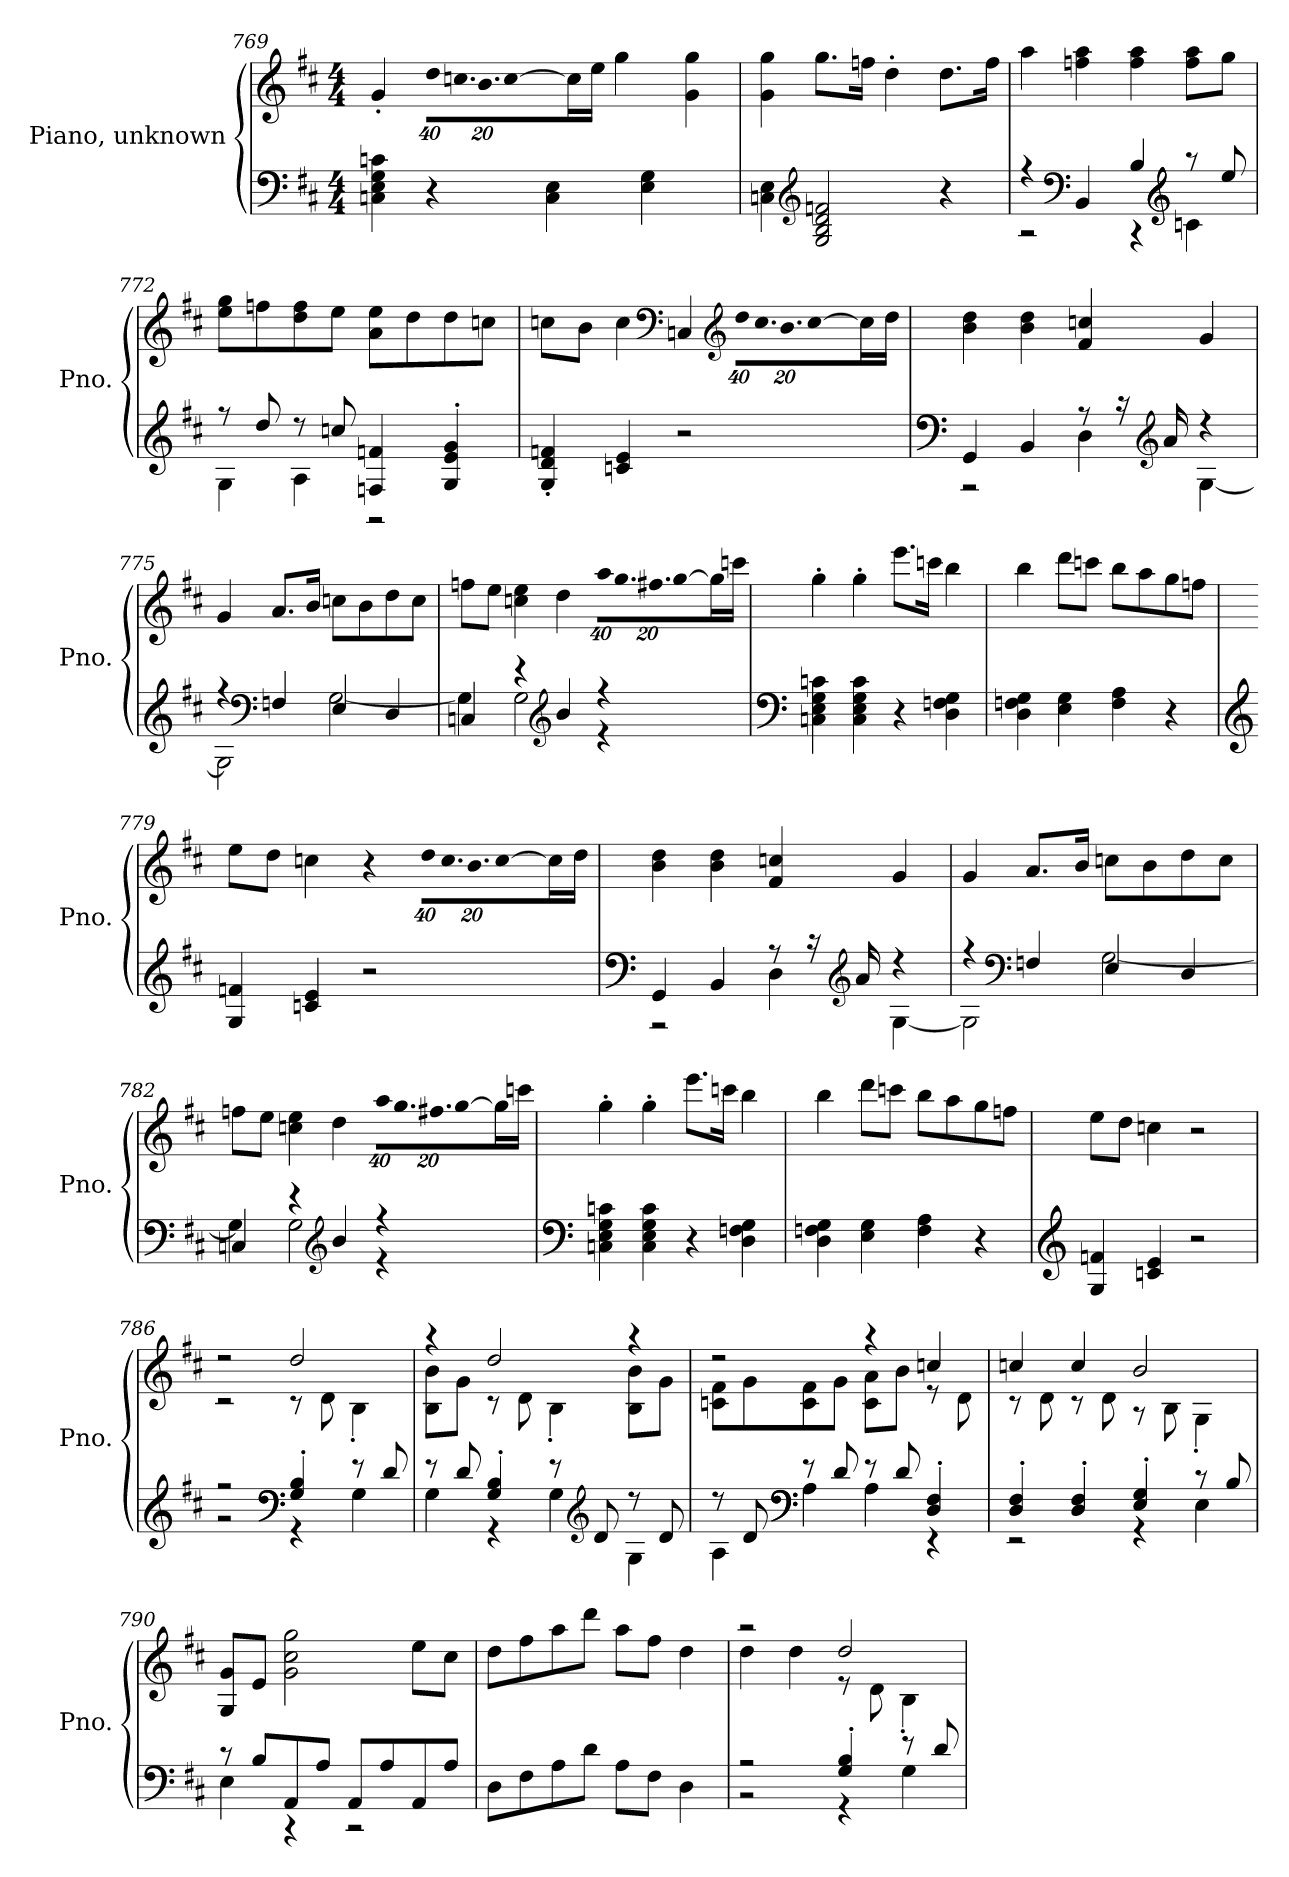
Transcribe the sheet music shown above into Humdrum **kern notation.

**kern	**kern
*part1	*part1
*staff2	*staff1
*I"Piano, unknown	*
*I'Pno.	*
!!LO:PB:g=z
*clefF4	*clefG2
*k[f#c#]	*k[f#c#]
*M4/4	*M4/4
=769	=769
4Cn\ 4E\ 4G\ 4cn\	4g'/
*	*Xbrackettup
!	!LO:N:vis=32
4r	640%23dd\LLL
!	!LO:N:vis=64.
.	640%17ccn\L
!	!LO:N:vis=64.
.	640%17b\J
!	!LO:N:vis=32
.	[640%23cc\J
.	16cc\]
.	16ee\JJ
4C\ 4E\	4gg\
4E\ 4G\	4g\ 4gg\
=770	=770
4Cn\ 4E\	4g\ 4gg\
*clefG2	*
2G/ 2B/ 2d/ 2fn/	8.gg\L
.	16ffn\Jk
.	4dd'\
4r	8.dd\L
.	16ff\Jk
=771	=771
*^	*
4r	2r	4aa\
*clefF4	*	*
4BB/	.	4ffn\ 4aa\
4B/	4r	4ff\ 4aa\
*clefG2	*	*
8r	4cn\	8ff\ 8aa\L
8ee/	.	8gg\J
!!LO:LB:g=z
=772	=772	=772
8r	4G\	8ee\ 8gg\L
8dd/	.	8ffn\
8r	4A\	8dd\ 8ff\
8ccn/	.	8ee\J
4Fn/ 4fn/	2r	8a\ 8ee\L
.	.	8dd\
4G/' 4e/' 4g/'	.	8dd\
.	.	8ccn\J
*v	*v	*
=773	=773
4G/' 4d/' 4fn/'	8ccn\L
.	8b\J
4cn/ 4e/	4cc\
*	*clefF4
2r	4Cn/
*	*clefG2
!	!LO:N:vis=32
.	640%23dd\LLL
!	!LO:N:vis=64.
.	640%17cc\L
!	!LO:N:vis=64.
.	640%17b\J
!	!LO:N:vis=32
.	[640%23cc\J
.	16cc\]
.	16dd\JJ
=774	=774
*clefF4	*
*^	*
4GG/	2r	4b\ 4dd\
4BB/	.	4b\ 4dd\
8r	4D\	4f#/ 4ccn/
16r	.	.
*clefG2	*	*
16a/	.	.
4r	[4G\	4g/
!!LO:LB:g=z
=775	=775	=775
4r	2G\]	4g/
*clefF4	*	*
4Fn/	.	8.a/L
.	.	16b/Jk
4E/	[2G\	8ccn\L
.	.	8b\
4D/	.	8dd\
.	.	8cc\J
=776	=776	=776
4Cn/	4G\]	8ffn\L
.	.	8ee\J
4r	2G\	4ccn\ 4ee\
*clefG2	*	*
4b/	.	4dd\
!	!	!LO:N:vis=32
4r	4r	640%23aa\LLL
!	!	!LO:N:vis=64.
.	.	640%17gg\L
!	!	!LO:N:vis=64.
.	.	640%17ff#X\J
!	!	!LO:N:vis=32
.	.	[640%23gg\J
.	.	16gg\]
.	.	16cccn\JJ
*v	*v	*
=777	=777
*clefF4	*
4Cn\ 4E\ 4G\ 4cn\	4gg'\
4C\ 4E\ 4G\ 4c\	4gg'\
4r	8.eee\L
.	16cccn\Jk
4D\ 4Fn\ 4G\	4bb\
!!LO:LB:g=z
=778	=778
4D\ 4Fn\ 4G\	4bb\
4E\ 4G\	8ddd\L
.	8cccn\J
4F\ 4A\	8bb\L
.	8aa\
4r	8gg\
.	8ffn\J
=779	=779
*clefG2	*
4G/ 4fn/	8ee\L
.	8dd\J
4cn/ 4e/	4ccn\
2r	4r
!	!LO:N:vis=32
.	640%23dd\LLL
!	!LO:N:vis=64.
.	640%17cc\L
!	!LO:N:vis=64.
.	640%17b\J
!	!LO:N:vis=32
.	[640%23cc\J
.	16cc\]
.	16dd\JJ
=780	=780
*clefF4	*
*^	*
4GG/	2r	4b\ 4dd\
4BB/	.	4b\ 4dd\
8r	4D\	4f#/ 4ccn/
16r	.	.
*clefG2	*	*
16a/	.	.
4r	[4G\	4g/
!!LO:LB:g=z
=781	=781	=781
4r	2G\]	4g/
*clefF4	*	*
4Fn/	.	8.a/L
.	.	16b/Jk
4E/	[2G\	8ccn\L
.	.	8b\
4D/	.	8dd\
.	.	8cc\J
=782	=782	=782
4Cn/	4G\]	8ffn\L
.	.	8ee\J
4r	2G\	4ccn\ 4ee\
*clefG2	*	*
4b/	.	4dd\
!	!	!LO:N:vis=32
4r	4r	640%23aa\LLL
!	!	!LO:N:vis=64.
.	.	640%17gg\L
!	!	!LO:N:vis=64.
.	.	640%17ff#X\J
!	!	!LO:N:vis=32
.	.	[640%23gg\J
.	.	16gg\]
.	.	16cccn\JJ
*v	*v	*
=783	=783
*clefF4	*
4Cn\ 4E\ 4G\ 4cn\	4gg'\
4C\ 4E\ 4G\ 4c\	4gg'\
4r	8.eee\L
.	16cccn\Jk
4D\ 4Fn\ 4G\	4bb\
!!LO:LB:g=z
=784	=784
4D\ 4Fn\ 4G\	4bb\
4E\ 4G\	8ddd\L
.	8cccn\J
4F\ 4A\	8bb\L
.	8aa\
4r	8gg\
.	8ffn\J
=785	=785
*clefG2	*
4G/ 4fn/	8ee\L
.	8dd\J
4cn/ 4e/	4ccn\
2r	2r
=786	=786
*^	*^
2r	2r	2r	2r
*clefF4	*	*	*
4G/' 4B/'	4r	2dd/	8r
.	.	.	8d\
8r	4G\	.	4B'\
8d/	.	.	.
=787	=787	=787	=787
8r	4G\	4r	8B\ 8b\L
8d/	.	.	8g\J
4G/' 4B/'	4r	2dd/	8r
.	.	.	8d\
8r	4G\	.	4B'\
*clefG2	*	*	*
8d/	.	.	.
8r	4G\	4r	8B\ 8b\L
8d/	.	.	8g\J
!!LO:PB:g=z	!!
=788	=788	=788	=788
8r	4A\	2r	8cn\ 8f#\L
8d/	.	.	8g\
*clefF4	*	*	*
8r	4A\	.	8c\ 8f#\
8d/	.	.	8g\J
8r	4A\	4r	8c\ 8a\L
8d/	.	.	8b\J
4D/' 4F#/'	4r	4ccn/	8r
.	.	.	8d\
=789	=789	=789	=789
4D/' 4F#/'	2r	4ccn/	8r
.	.	.	8d\
4D/' 4F#/'	.	4cc/	8r
.	.	.	8d\
4E/' 4G/'	4r	2b/	8r
.	.	.	8B\
8r	4E\	.	4G'\
8B/	.	.	.
*	*	*v	*v
=790	=790	=790
8r	4E\	8G/ 8g/L
8B/L	.	8e/J
8AA/	4r	2g\ 2cc#\ 2gg\
8A/J	.	.
8AA/L	2r	.
8A/	.	.
8AA/	.	8ee\L
8A/J	.	8cc#\J
*v	*v	*
=791	=791
8D\L	8dd\L
8F#\	8ff#\
8A\	8aa\
8d\J	8ddd\J
8A\L	8aa\L
8F#\J	8ff#\J
4D\	4dd\
!!LO:LB:g=z
=792	=792
*^	*^
2r	2r	2r	4dd\
.	.	.	4dd\
4G/' 4B/'	4r	2dd/	8r
.	.	.	8d\
8r	4G\	.	4B'\
8d/	.	.	.
*v	*v	*	*
*	*v	*v
=	=
*-	*-
